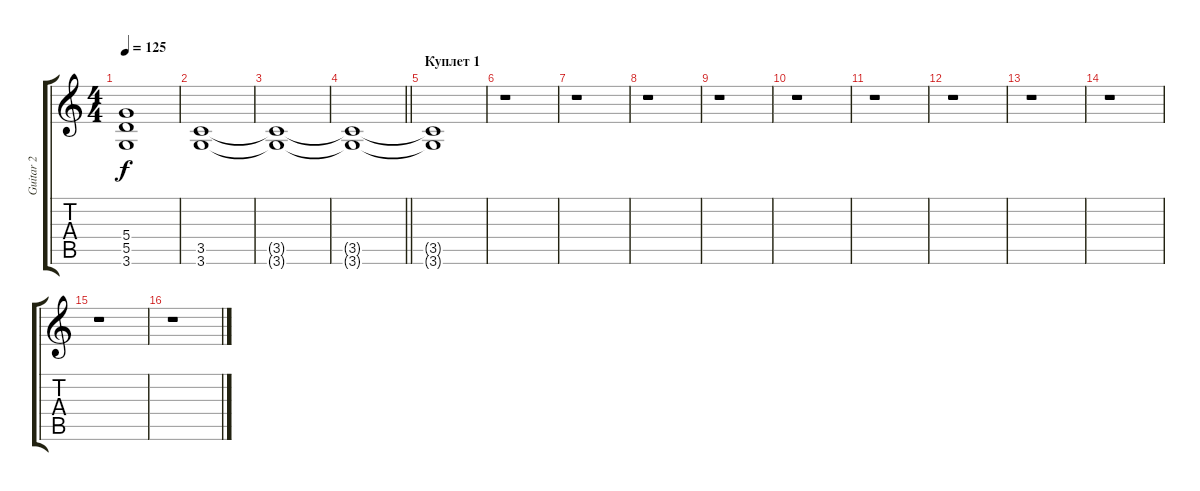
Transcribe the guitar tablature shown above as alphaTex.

\track ("Guitar 2" "Guitar 2") {instrument distortionguitar}
\staff {score tabs}
\tuning (E4 B3 G3 D3 A2 E2) {hide}
\ts (4 4)
\tempo 125
\clef g2
\ks c
(5.4 5.5 3.6).1{dy f} |
(3.5 3.6).1{volume 1} |
(3.5{t} 3.6{t}).1 |
\barLineRight lightlight
(3.5{t} 3.6{t}).1 |
\section ("" "Куплет 1")
(3.5{t} 3.6{t}).1 |
r.1 |
r.1 |
r.1 |
r.1 |
r.1 |
r.1 |
r.1 |
r.1 |
r.1 |
r.1 |
r.1
